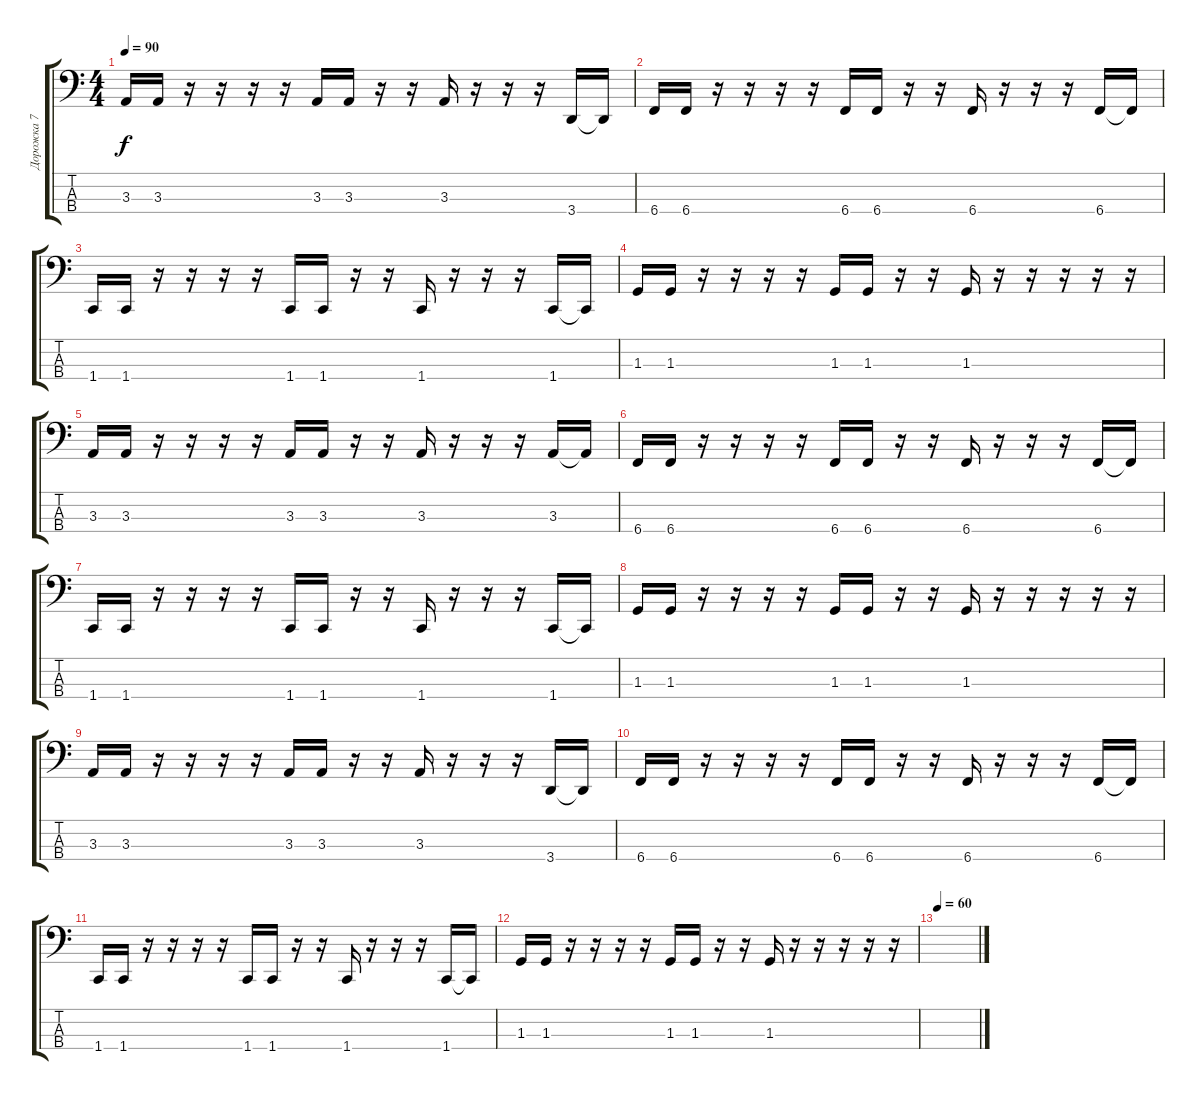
\track ("Дорожка 7" "Дорожка 7") {instrument electricbassfinger}
\staff {score tabs}
\tuning (E2 B1 Gb1 B0) {hide}
\ts (4 4)
\tempo 90
\clef f4
\ks c
3.3.16{dy f} 3.3.16 r.16 r.16 r.16 r.16 3.3.16 3.3.16 r.16 r.16 3.3.16 r.16 r.16 r.16 3.4.16 3.4{t}.16 |
6.4.16 6.4.16 r.16 r.16 r.16 r.16 6.4.16 6.4.16 r.16 r.16 6.4.16 r.16 r.16 r.16 6.4.16 6.4{t}.16 |
1.4.16 1.4.16 r.16 r.16 r.16 r.16 1.4.16 1.4.16 r.16 r.16 1.4.16 r.16 r.16 r.16 1.4.16 1.4{t}.16 |
1.3.16 1.3.16 r.16 r.16 r.16 r.16 1.3.16 1.3.16 r.16 r.16 1.3.16 r.16 r.16 r.16 r.16 r.16 |
3.3.16 3.3.16 r.16 r.16 r.16 r.16 3.3.16 3.3.16 r.16 r.16 3.3.16 r.16 r.16 r.16 3.3.16 3.3{t}.16 |
6.4.16 6.4.16 r.16 r.16 r.16 r.16 6.4.16 6.4.16 r.16 r.16 6.4.16 r.16 r.16 r.16 6.4.16 6.4{t}.16 |
1.4.16 1.4.16 r.16 r.16 r.16 r.16 1.4.16 1.4.16 r.16 r.16 1.4.16 r.16 r.16 r.16 1.4.16 1.4{t}.16 |
1.3.16 1.3.16 r.16 r.16 r.16 r.16 1.3.16 1.3.16 r.16 r.16 1.3.16 r.16 r.16 r.16 r.16 r.16 |
3.3.16 3.3.16 r.16 r.16 r.16 r.16 3.3.16 3.3.16 r.16 r.16 3.3.16 r.16 r.16 r.16 3.4.16 3.4{t}.16 |
6.4.16 6.4.16 r.16 r.16 r.16 r.16 6.4.16 6.4.16 r.16 r.16 6.4.16 r.16 r.16 r.16 6.4.16 6.4{t}.16 |
1.4.16 1.4.16 r.16 r.16 r.16 r.16 1.4.16 1.4.16 r.16 r.16 1.4.16 r.16 r.16 r.16 1.4.16 1.4{t}.16 |
1.3.16 1.3.16 r.16 r.16 r.16 r.16 1.3.16 1.3.16 r.16 r.16 1.3.16 r.16 r.16 r.16 r.16 r.16 |
\tempo 60
